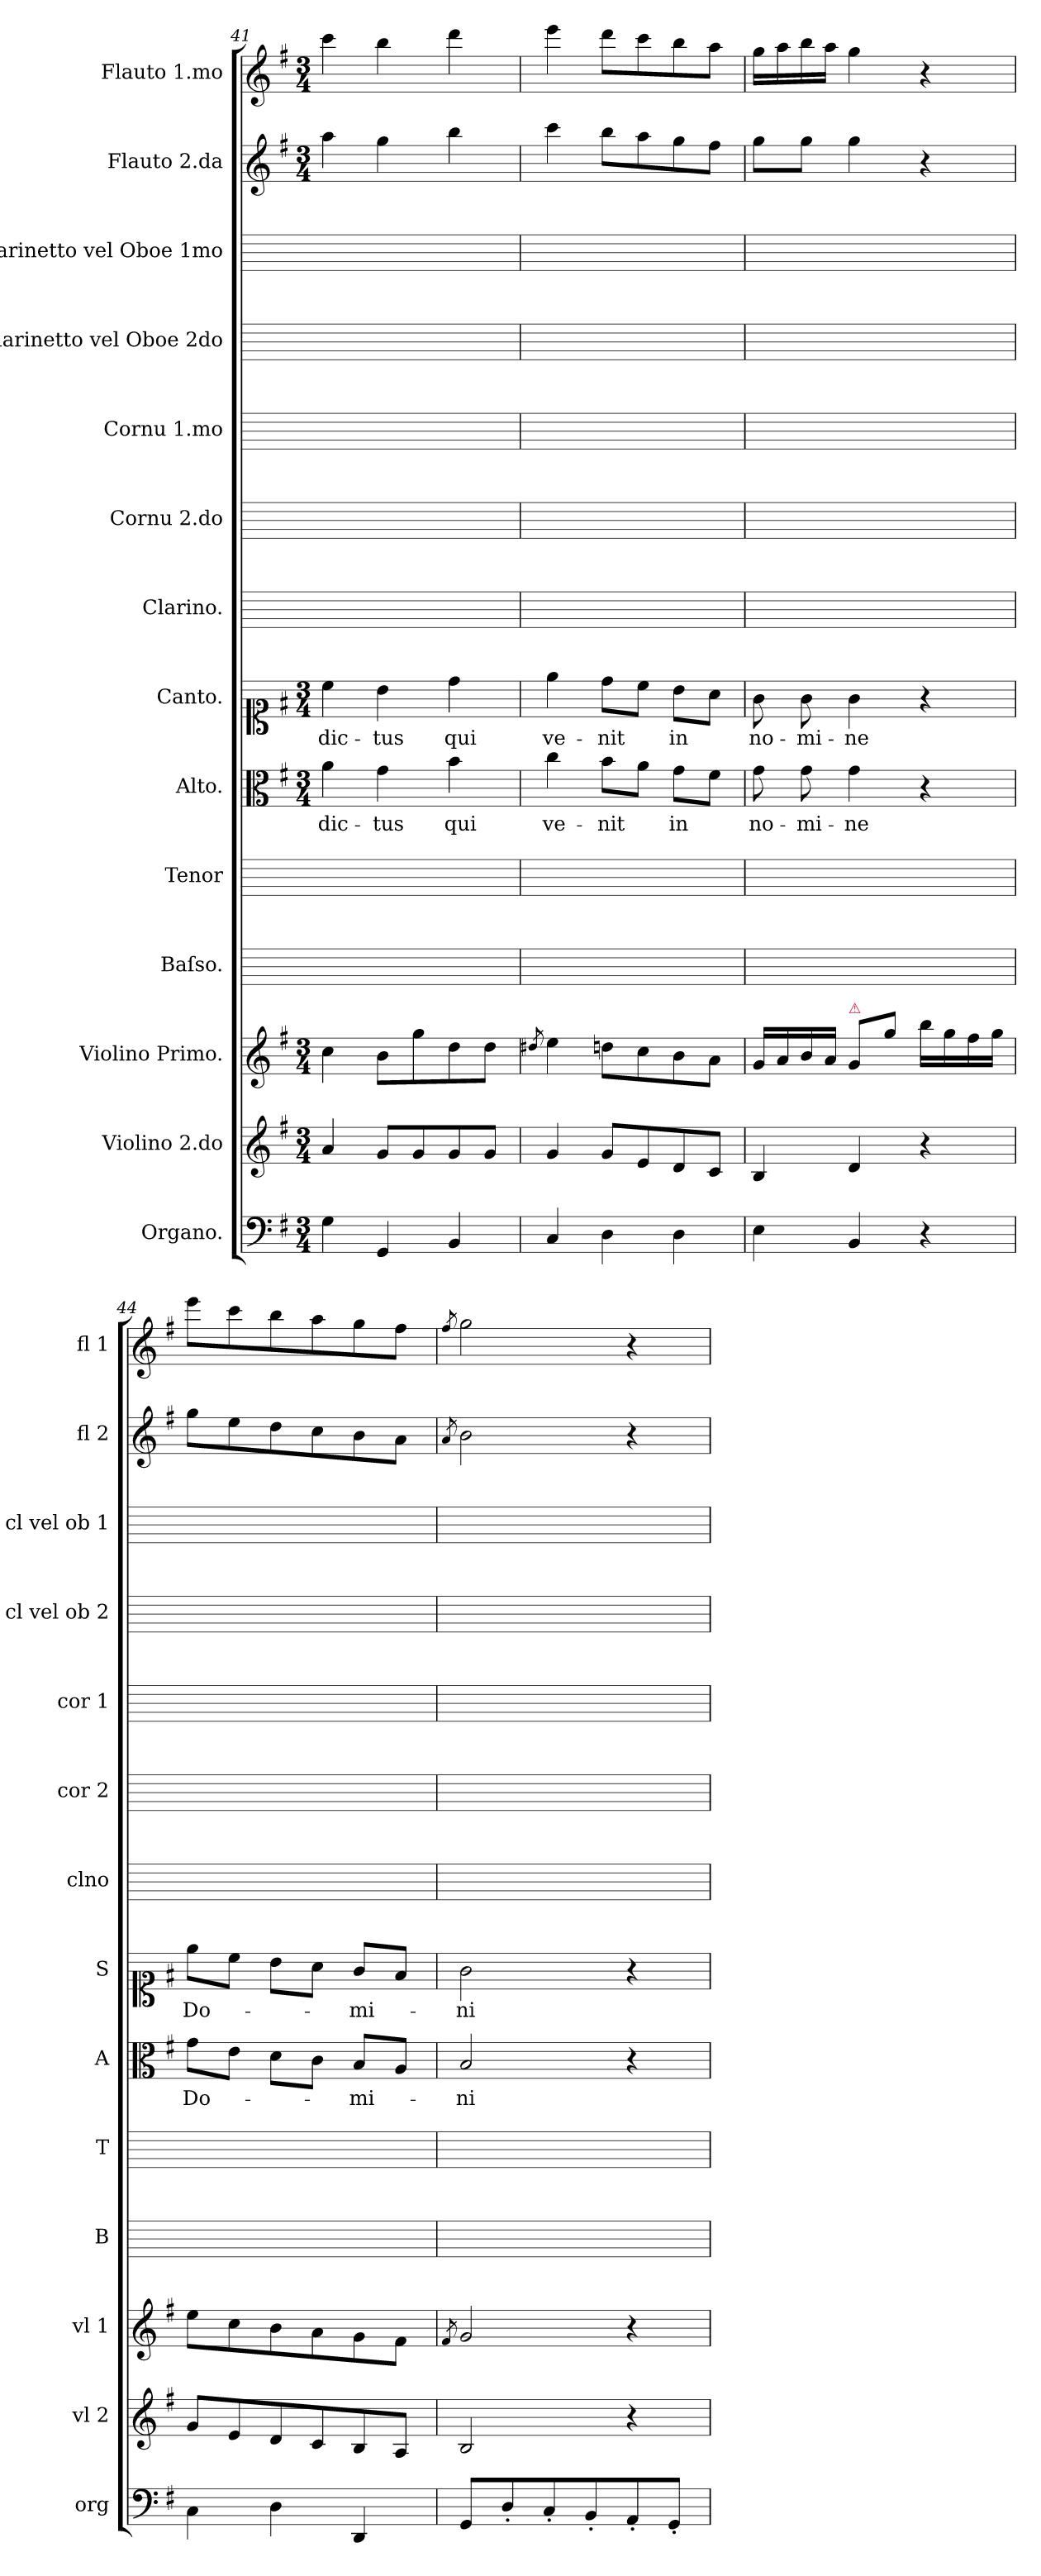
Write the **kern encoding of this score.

**kern	**kern	**kern	**kern	**kern	**kern	**text	**kern	**text	**kern	**kern	**kern	**kern	**kern	**kern	**kern
*part14	*part13	*part12	*part11	*part10	*part9	*part9	*part8	*part8	*part7	*part6	*part5	*part4	*part3	*part2	*part1
*staff14	*staff13	*staff12	*staff11	*staff10	*staff9	*staff9	*staff8	*staff8	*staff7	*staff6	*staff5	*staff4	*staff3	*staff2	*staff1
*I"Organo.	*I"Violino 2.do	*I"Violino Primo.	*I"Baſso.	*I"Tenor	*I"Alto.	*	*I"Canto.	*	*I"Clarino.	*I"Cornu 2.do	*I"Cornu 1.mo	*I"Clarinetto vel Oboe 2do	*I"Clarinetto vel Oboe 1mo	*I"Flauto 2.da	*I"Flauto 1.mo
*I'org	*I'vl 2	*I'vl 1	*I'B	*I'T	*I'A	*	*I'S	*	*I'clno	*I'cor 2	*I'cor 1	*I'cl vel ob 2	*I'cl vel ob 1	*I'fl 2	*I'fl 1
*clefF4	*clefG2	*clefG2	*	*	*clefC3	*	*clefC1	*	*	*	*	*	*	*clefG2	*clefG2
*k[f#]	*k[f#]	*k[f#]	*	*	*k[f#]	*	*k[f#]	*	*	*	*	*	*	*k[f#]	*k[f#]
*G:	*G:	*G:	*	*	*G:	*	*G:	*	*	*	*	*	*	*G:	*G:
*M3/4	*M3/4	*M3/4	*	*	*M3/4	*	*M3/4	*	*	*	*	*	*	*M3/4	*M3/4
=41	=41	=41	=41	=41	=41	=41	=41	=41	=41	=41	=41	=41	=41	=41	=41
4G\	4a/	4cc\	2.ryy	2.ryy	4a\	-dic-	4cc\	-dic-	2.ryy	2.ryy	2.ryy	2.ryy	2.ryy	4aa\	4ccc\
4GG/	8g/L	8b\L	.	.	4g\	-tus	4b\	-tus	.	.	.	.	.	4gg\	4bb\
.	8g/	8gg\	.	.	.	.	.	.	.	.	.	.	.	.	.
4BB/	8g/	8dd\	.	.	4b\	qui	4dd\	qui	.	.	.	.	.	4bb\	4ddd\
.	8g/J	8dd\J	.	.	.	.	.	.	.	.	.	.	.	.	.
=42	=42	=42	=42	=42	=42	=42	=42	=42	=42	=42	=42	=42	=42	=42	=42
.	.	8qdd#X/	.	.	.	.	.	.	.	.	.	.	.	.	.
4C/	4g/	4ee\	2.ryy	2.ryy	4cc\	ve-	4ee\	ve-	2.ryy	2.ryy	2.ryy	2.ryy	2.ryy	4ccc\	4eee\
4D\	8g/L	8ddn\L	.	.	8b\L	-nit	8dd\L	-nit	.	.	.	.	.	8bb\L	8ddd\L
.	8e/	8cc\	.	.	8a\J	.	8cc\J	.	.	.	.	.	.	8aa\	8ccc\
4D\	8d/	8b\	.	.	8g\L	in	8b\L	in	.	.	.	.	.	8gg\	8bb\
.	8c/J	8a\J	.	.	8f#\J	.	8a\J	.	.	.	.	.	.	8ff#\J	8aa\J
=43	=43	=43	=43	=43	=43	=43	=43	=43	=43	=43	=43	=43	=43	=43	=43
4E\	4B/	16g/LL	2.ryy	2.ryy	8g\	no-	8g\	no-	2.ryy	2.ryy	2.ryy	2.ryy	2.ryy	8gg\L	16gg\LL
.	.	16a/	.	.	.	.	.	.	.	.	.	.	.	.	16aa\
.	.	16b/	.	.	8g\	-mi-	8g\	-mi-	.	.	.	.	.	8gg\J	16bb\
.	.	16a/JJ	.	.	.	.	.	.	.	.	.	.	.	.	16aa\JJ
!	!	!LO:TX:a:color=crimson:t=⚠	!	!	!	!	!	!	!	!	!	!	!	!	!
4BB/	4d/	8g/L	.	.	4g\	-ne	4g\	-ne	.	.	.	.	.	4gg\	4gg\
.	.	8gg\J	.	.	.	.	.	.	.	.	.	.	.	.	.
4r	4r	16bb\LL	.	.	4r	.	4r	.	.	.	.	.	.	4r	4r
.	.	16gg\	.	.	.	.	.	.	.	.	.	.	.	.	.
.	.	16ff#\	.	.	.	.	.	.	.	.	.	.	.	.	.
.	.	16gg\JJ	.	.	.	.	.	.	.	.	.	.	.	.	.
=44	=44	=44	=44	=44	=44	=44	=44	=44	=44	=44	=44	=44	=44	=44	=44
4C\	8g/L	8ee\L	2.ryy	2.ryy	8g\L	Do-	8ee\L	Do-	2.ryy	2.ryy	2.ryy	2.ryy	2.ryy	8gg\L	8eee\L
.	8e/	8cc\	.	.	8e\J	.	8cc\J	.	.	.	.	.	.	8ee\	8ccc\
4D\	8d/	8b\	.	.	8d\L	.	8b\L	.	.	.	.	.	.	8dd\	8bb\
.	8c/	8a\	.	.	8c\J	.	8a\J	.	.	.	.	.	.	8cc\	8aa\
4DD/	8B/	8g\	.	.	8B/L	-mi-	8g/L	-mi-	.	.	.	.	.	8b\	8gg\
.	8A/J	8f#\J	.	.	8A/J	.	8f#/J	.	.	.	.	.	.	8a\J	8ff#\J
=45	=45	=45	=45	=45	=45	=45	=45	=45	=45	=45	=45	=45	=45	=45	=45
.	.	8qf#/	.	.	.	.	.	.	.	.	.	.	.	8qa/	8qff#/
8GG/L	2B/	2g/	2.ryy	2.ryy	2B/	-ni	2g\	-ni	2.ryy	2.ryy	2.ryy	2.ryy	2.ryy	2b\	2gg\
8D'>/	.	.	.	.	.	.	.	.	.	.	.	.	.	.	.
8C'>/	.	.	.	.	.	.	.	.	.	.	.	.	.	.	.
8BB'>/	.	.	.	.	.	.	.	.	.	.	.	.	.	.	.
8AA'>/	4r	4r	.	.	4r	.	4r	.	.	.	.	.	.	4r	4r
8GG'>/J	.	.	.	.	.	.	.	.	.	.	.	.	.	.	.
=	=	=	=	=	=	=	=	=	=	=	=	=	=	=	=
*-	*-	*-	*-	*-	*-	*-	*-	*-	*-	*-	*-	*-	*-	*-	*-
